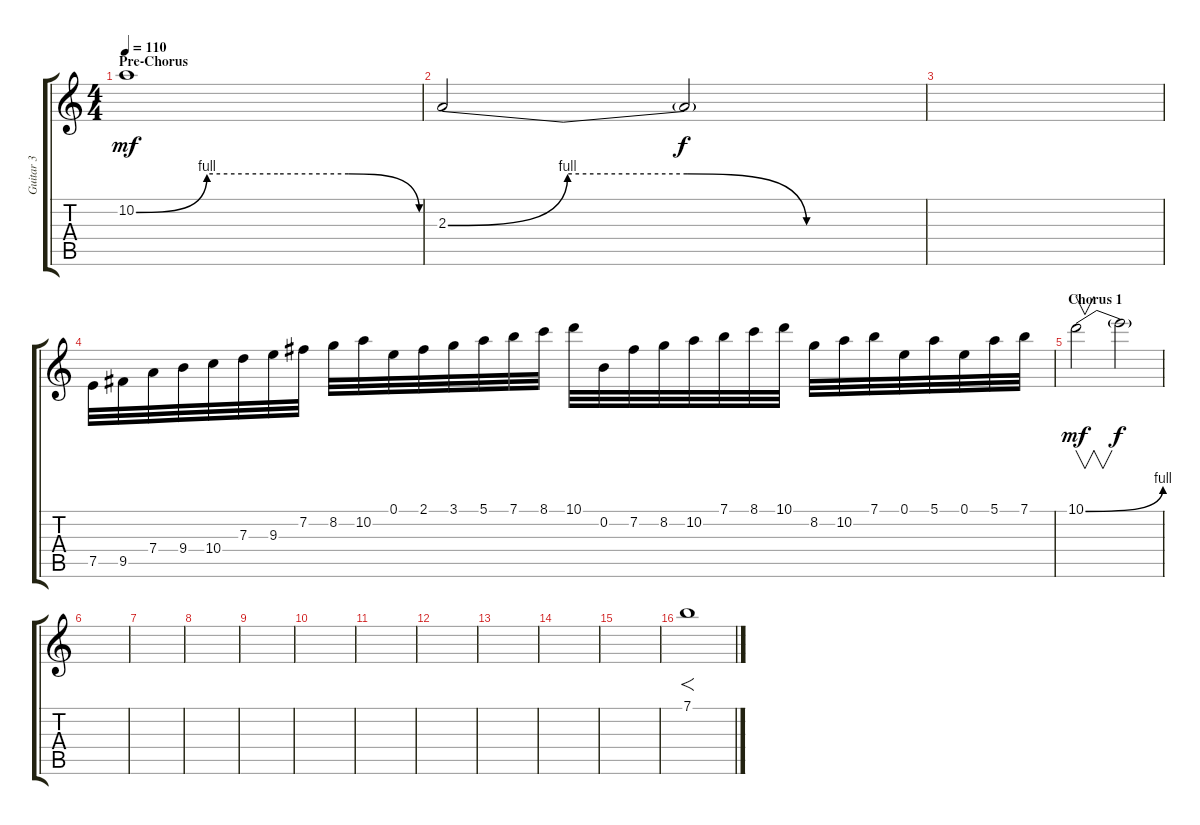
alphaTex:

\track ("Guitar 3" "Guitar 3") {instrument distortionguitar}
\staff {score tabs}
\tuning (E4 B3 G3 D3 A2 E2) {hide}
\ts (4 4)
\section ("" "Pre-Chorus")
\tempo 110
\clef g2
\ks c
10.2{be (custom 0 0 15 4 30 4 45 4 60 0)}.1{dy mf} |
2.3{be (custom 0 0 15 4 30 4 45 0 60 0)}.2 2.3{t}.2{dy f} |
|
7.5.32 9.5.32 7.4.32 9.4.32 10.4.32 7.3.32 9.3.32 7.2.32 8.2.32 10.2.32 0.1.32 2.1.32 3.1.32 5.1.32 7.1.32 8.1.32 10.1.32 0.2.32 7.2.32 8.2.32 10.2.32 7.1.32 8.1.32 10.1.32 8.2.32 10.2.32 7.1.32 0.1.32 5.1.32 0.1.32 5.1.32 7.1.32 |
\section ("" "Chorus 1")
10.1{be (bend 0 0 60 4)}.2{v dy mf} 10.1{t}.2{dy f} |
|
|
|
|
|
|
|
|
|
|
7.1.1{f}
